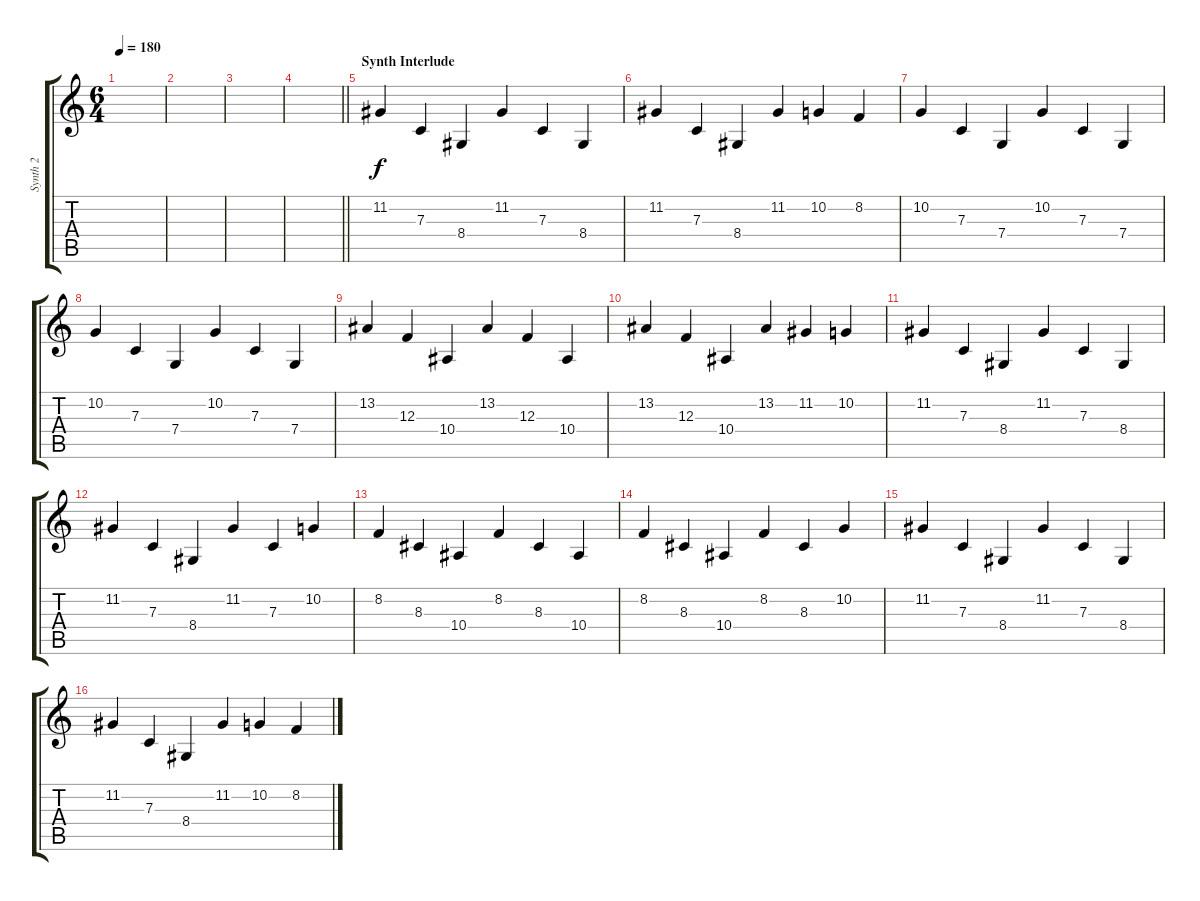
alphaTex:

\track ("Synth 2" "Synth 2") {instrument acousticgrandpiano}
\staff {score tabs}
\tuning (D4 A3 F3 C3 G2 D2) {hide}
\ts (6 4)
\tempo 180
\clef g2
\ks c
|
|
|
\barLineRight lightlight
|
\section ("" "Synth Interlude")
11.2.4 7.3.4 8.4.4 11.2.4 7.3.4 8.4.4 |
11.2.4 7.3.4 8.4.4 11.2.4 10.2.4 8.2.4 |
10.2.4 7.3.4 7.4.4 10.2.4 7.3.4 7.4.4 |
10.2.4 7.3.4 7.4.4 10.2.4 7.3.4 7.4.4 |
13.2.4 12.3.4 10.4.4 13.2.4 12.3.4 10.4.4 |
13.2.4 12.3.4 10.4.4 13.2.4 11.2.4 10.2.4 |
11.2.4 7.3.4 8.4.4 11.2.4 7.3.4 8.4.4 |
11.2.4 7.3.4 8.4.4 11.2.4 7.3.4 10.2.4 |
8.2.4 8.3.4 10.4.4 8.2.4 8.3.4 10.4.4 |
8.2.4 8.3.4 10.4.4 8.2.4 8.3.4 10.2.4 |
11.2.4 7.3.4 8.4.4 11.2.4 7.3.4 8.4.4 |
11.2.4 7.3.4 8.4.4 11.2.4 10.2.4 8.2.4
